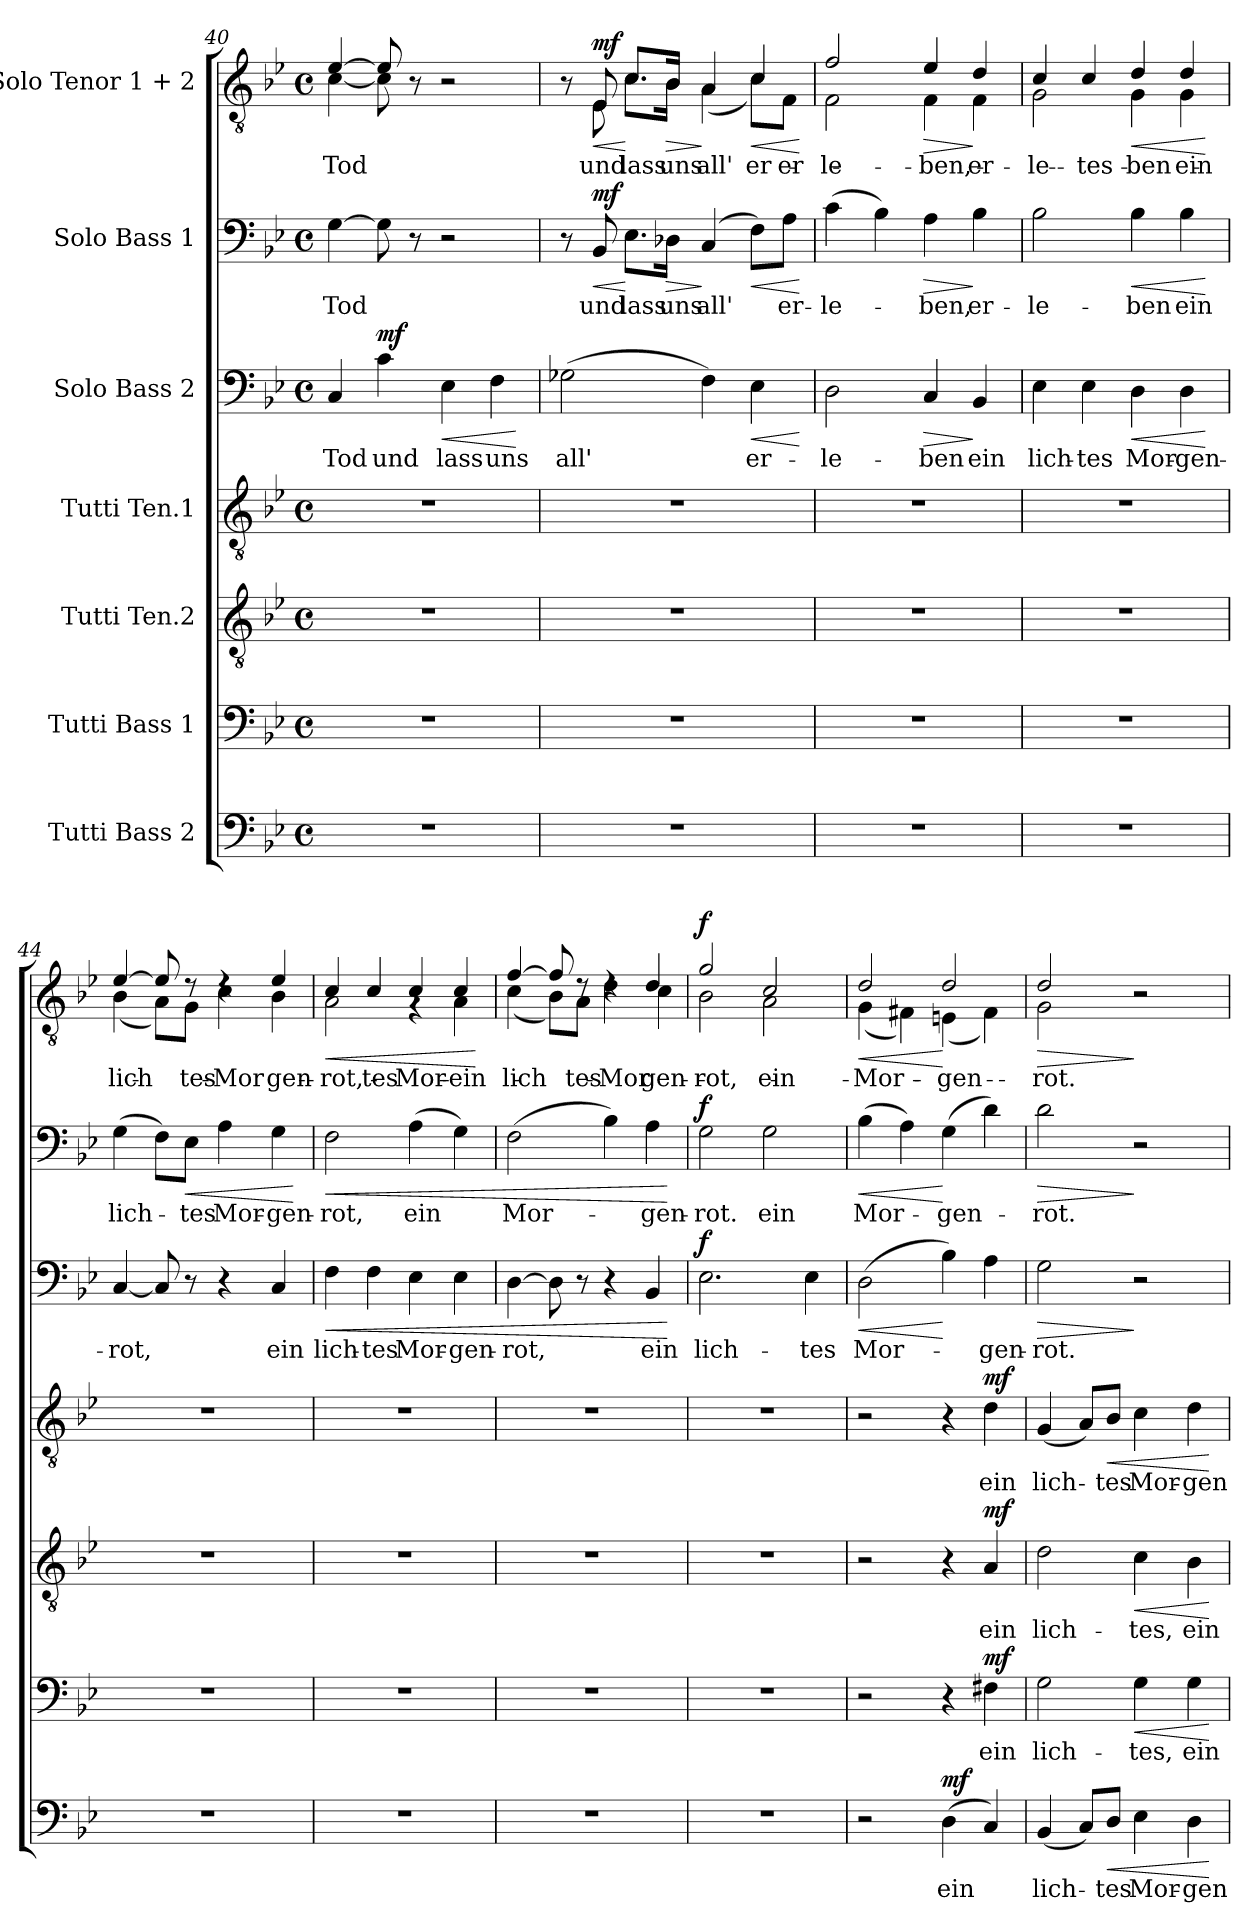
**kern	**text	**dynam	**kern	**text	**dynam	**kern	**text	**dynam	**kern	**text	**dynam	**kern	**text	**dynam	**kern	**text	**dynam	**kern	**text	**dynam
*part7	*part7	*part7	*part6	*part6	*part6	*part5	*part5	*part5	*part4	*part4	*part4	*part3	*part3	*part3	*part2	*part2	*part2	*part1	*part1	*part1
*staff7	*staff7	*staff7	*staff6	*staff6	*staff6	*staff5	*staff5	*staff5	*staff4	*staff4	*staff4	*staff3	*staff3	*staff3	*staff2	*staff2	*staff2	*staff1	*staff1	*staff1
*I"Tutti Bass 2	*	*	*I"Tutti Bass 1	*	*	*I"Tutti Ten.2	*	*	*I"Tutti Ten.1	*	*	*I"Solo Bass 2	*	*	*I"Solo Bass 1	*	*	*I"Solo Tenor 1 + 2	*	*
!!LO:LB:g=z
*clefF4	*	*	*clefF4	*	*	*clefGv2	*	*	*clefGv2	*	*	*clefF4	*	*	*clefF4	*	*	*clefGv2	*	*
*k[b-e-]	*	*	*k[b-e-]	*	*	*k[b-e-]	*	*	*k[b-e-]	*	*	*k[b-e-]	*	*	*k[b-e-]	*	*	*k[b-e-]	*	*
*M4/4	*	*	*M4/4	*	*	*M4/4	*	*	*M4/4	*	*	*M4/4	*	*	*M4/4	*	*	*M4/4	*	*
*met(c)	*	*	*met(c)	*	*	*met(c)	*	*	*met(c)	*	*	*met(c)	*	*	*met(c)	*	*	*met(c)	*	*
=40	=40	=40	=40	=40	=40	=40	=40	=40	=40	=40	=40	=40	=40	=40	=40	=40	=40	=40	=40	=40
!	!	!	!	!	!	!	!	!	!	!	!	!	!LO:LY:b	!	!	!LO:LY:b	!	!	!LO:LY:b	!
*	*	*	*	*	*	*	*	*	*	*	*	*	*	*	*	*	*	*^	*	*
1r	.	.	1r	.	.	1r	.	.	1r	.	.	4C/	Tod	.	[4G\	Tod	.	[4e-/	[4c\	Tod	.
!	!	!	!	!	!	!	!	!	!	!	!	!	!LO:LY:b	!LO:DY:a	!	!	!	!	!	!	!
.	.	.	.	.	.	.	.	.	.	.	.	4c\	und	mf	8G\]	.	.	8e-/]	8c\]	.	.
.	.	.	.	.	.	.	.	.	.	.	.	.	.	.	8r	.	.	8r	8ryy	.	.
!	!	!	!	!	!	!	!	!	!	!	!	!	!LO:LY:b	!LO:HP:b	!	!	!	!	!	!	!
.	.	.	.	.	.	.	.	.	.	.	.	4E-\	lass	<	2r	.	.	2r	2ryy	.	.
!	!	!	!	!	!	!	!	!	!	!	!	!	!LO:LY:b	!	!	!	!	!	!	!	!
.	.	.	.	.	.	.	.	.	.	.	.	4F\	uns	.	.	.	.	.	.	.	.
*	*	*	*	*	*	*	*	*	*	*	*	*	*	*	*	*	*	*v	*v	*	*
.	.	.	.	.	.	.	.	.	.	.	.	.	.	[	.	.	.	.	.	.
=41	=41	=41	=41	=41	=41	=41	=41	=41	=41	=41	=41	=41	=41	=41	=41	=41	=41	=41	=41	=41
!	!	!	!	!	!	!	!	!	!	!	!	!	!LO:LY:b	!	!	!	!	!	!	!
*	*	*	*	*	*	*	*	*	*	*	*	*	*	*	*	*	*	*^	*	*
1r	.	.	1r	.	.	1r	.	.	1r	.	.	(2G-X\	all'	.	8r	.	.	8r	8ryy	.	.
!	!	!	!	!	!	!	!	!	!	!	!	!	!	!	!	!LO:LY:b	!LO:HP:b	!	!	!LO:LY:b	!LO:HP:b
!	!	!	!	!	!	!	!	!	!	!	!	!	!	!	!	!	!LO:DY:n=1:a	!	!	!	!LO:DY:n=1:a
.	.	.	.	.	.	.	.	.	.	.	.	.	.	.	8BB-/	und	< mf	8E-/	8E-\	und	< mf
!	!	!	!	!	!	!	!	!	!	!	!	!	!	!	!	!LO:LY:b	!	!	!	!LO:LY:b	!
.	.	.	.	.	.	.	.	.	.	.	.	.	.	.	8.E-\L	lass	[	8.c/L	8.c\L	lass	[
!	!	!	!	!	!	!	!	!	!	!	!	!	!	!	!	!LO:LY:b	!LO:HP:b	!	!	!LO:LY:b	!LO:HP:b
.	.	.	.	.	.	.	.	.	.	.	.	.	.	.	16D-X\Jk	uns	>	16B-/Jk	16B-\Jk	uns	>
!	!	!	!	!	!	!	!	!	!	!	!	!	!	!	!	!LO:LY:b	!	!	!	!LO:LY:b	!
!	!	!	!	!	!	!	!	!	!	!	!	!	!	!	!	!	!	!	!	!LO:LY:b	!
.	.	.	.	.	.	.	.	.	.	.	.	4F\)	.	.	(4C/	all'	]	4A/	(4A\	all'	]
!	!	!	!	!	!	!	!	!	!	!	!	!	!LO:LY:b	!LO:HP:b	!	!	!LO:HP:b	!	!	!LO:LY:b	!LO:HP:b
.	.	.	.	.	.	.	.	.	.	.	.	4E-\	er-	<	8F\L)	.	<	4c/	8c\L)	er-	<
!	!	!	!	!	!	!	!	!	!	!	!	!	!	!	!	!LO:LY:b	!	!	!	!LO:LY:b	!
.	.	.	.	.	.	.	.	.	.	.	.	.	.	.	8A\J	er-	.	.	8F\J	er-	.
*	*	*	*	*	*	*	*	*	*	*	*	*	*	*	*	*	*	*v	*v	*	*
.	.	.	.	.	.	.	.	.	.	.	.	.	.	[	.	.	[	.	.	[
=42	=42	=42	=42	=42	=42	=42	=42	=42	=42	=42	=42	=42	=42	=42	=42	=42	=42	=42	=42	=42
!	!	!	!	!	!	!	!	!	!	!	!	!	!LO:LY:b	!	!	!LO:LY:b	!	!	!LO:LY:b	!
*	*	*	*	*	*	*	*	*	*	*	*	*	*	*	*	*	*	*^	*	*
!	!	!	!	!	!	!	!	!	!	!	!	!	!	!	!	!	!	!	!	!LO:LY:b	!
1r	.	.	1r	.	.	1r	.	.	1r	.	.	2D\	-le-	.	(4c\	-le-	.	2f/	2F\	-le-	.
.	.	.	.	.	.	.	.	.	.	.	.	.	.	.	4B-\)	.	.	.	.	.	.
!	!	!	!	!	!	!	!	!	!	!	!	!	!LO:LY:b	!LO:HP:b	!	!LO:LY:b	!LO:HP:b	!	!	!LO:LY:b	!LO:HP:b
!	!	!	!	!	!	!	!	!	!	!	!	!	!	!	!	!	!	!	!	!LO:LY:b	!
.	.	.	.	.	.	.	.	.	.	.	.	4C/	-ben	>	4A\	-ben,	>	4e-/	4F\	-ben,	>
!	!	!	!	!	!	!	!	!	!	!	!	!	!LO:LY:b	!	!	!LO:LY:b	!	!	!	!LO:LY:b	!
!	!	!	!	!	!	!	!	!	!	!	!	!	!	!	!	!	!	!	!	!LO:LY:b	!
.	.	.	.	.	.	.	.	.	.	.	.	4BB-/	ein	]	4B-\	er-	]	4d/	4F\	er-	]
=43	=43	=43	=43	=43	=43	=43	=43	=43	=43	=43	=43	=43	=43	=43	=43	=43	=43	=43	=43	=43	=43
!	!	!	!	!	!	!	!	!	!	!	!	!	!LO:LY:b	!	!	!LO:LY:b	!	!	!	!LO:LY:b	!
!	!	!	!	!	!	!	!	!	!	!	!	!	!	!	!	!	!	!	!	!LO:LY:b	!
1r	.	.	1r	.	.	1r	.	.	1r	.	.	4E-\	lich-	.	2B-\	-le-	.	4c/	2G\	-le-	.
!	!	!	!	!	!	!	!	!	!	!	!	!	!LO:LY:b	!	!	!	!	!	!	!LO:LY:b	!
.	.	.	.	.	.	.	.	.	.	.	.	4E-\	-tes	.	.	.	.	4c/	.	-tes	.
!	!	!	!	!	!	!	!	!	!	!	!	!	!LO:LY:b	!LO:HP:b	!	!LO:LY:b	!LO:HP:b	!	!	!LO:LY:b	!LO:HP:b
!	!	!	!	!	!	!	!	!	!	!	!	!	!	!	!	!	!	!	!	!LO:LY:b	!
.	.	.	.	.	.	.	.	.	.	.	.	4D\	Mor-	<	4B-\	-ben	<	4d/	4G\	-ben	<
!	!	!	!	!	!	!	!	!	!	!	!	!	!LO:LY:b	!	!	!LO:LY:b	!	!	!	!LO:LY:b	!
!	!	!	!	!	!	!	!	!	!	!	!	!	!	!	!	!	!	!	!	!LO:LY:b	!
.	.	.	.	.	.	.	.	.	.	.	.	4D\	-gen-	.	4B-\	ein	.	4d/	4G\	ein	.
*	*	*	*	*	*	*	*	*	*	*	*	*	*	*	*	*	*	*v	*v	*	*
.	.	.	.	.	.	.	.	.	.	.	.	.	.	[	.	.	[	.	.	[
!!LO:PB:g=z
=44	=44	=44	=44	=44	=44	=44	=44	=44	=44	=44	=44	=44	=44	=44	=44	=44	=44	=44	=44	=44
!	!	!	!	!	!	!	!	!	!	!	!	!	!LO:LY:b	!	!	!LO:LY:b	!	!	!LO:LY:b	!
*	*	*	*	*	*	*	*	*	*	*	*	*	*	*	*	*	*	*^	*	*
!	!	!	!	!	!	!	!	!	!	!	!	!	!	!	!	!	!	!	!	!LO:LY:b	!
1r	.	.	1r	.	.	1r	.	.	1r	.	.	[4C/	-rot,	.	(4G\	lich-	.	[4e-/	(4B-\	lich-	.
.	.	.	.	.	.	.	.	.	.	.	.	8C/]	.	.	8F\L)	.	.	8e-/]	8A\L)	.	.
!	!	!	!	!	!	!	!	!	!	!	!	!	!	!	!	!LO:LY:b	!LO:HP:b	!	!	!LO:LY:b	!
.	.	.	.	.	.	.	.	.	.	.	.	8r	.	.	8E-\J	-tes	<	8rd	8G\J	-tes	.
!	!	!	!	!	!	!	!	!	!	!	!	!	!	!	!	!LO:LY:b	!	!	!	!LO:LY:b	!
.	.	.	.	.	.	.	.	.	.	.	.	4r	.	.	4A\	Mor-	.	4rd	4c\	Mor-	.
!	!	!	!	!	!	!	!	!	!	!	!	!	!LO:LY:b	!	!	!LO:LY:b	!	!	!	!LO:LY:b	!
!	!	!	!	!	!	!	!	!	!	!	!	!	!	!	!	!	!	!	!	!LO:LY:b	!
.	.	.	.	.	.	.	.	.	.	.	.	4C/	ein	.	4G\	-gen-	.	4e-/	4B-\	-gen-	.
*	*	*	*	*	*	*	*	*	*	*	*	*	*	*	*	*	*	*v	*v	*	*
.	.	.	.	.	.	.	.	.	.	.	.	.	.	.	.	.	[	.	.	.
=45	=45	=45	=45	=45	=45	=45	=45	=45	=45	=45	=45	=45	=45	=45	=45	=45	=45	=45	=45	=45
!	!	!	!	!	!	!	!	!	!	!	!	!	!LO:LY:b	!LO:HP:b	!	!LO:LY:b	!LO:HP:b	!	!LO:LY:b	!LO:HP:b
*	*	*	*	*	*	*	*	*	*	*	*	*	*	*	*	*	*	*^	*	*
!	!	!	!	!	!	!	!	!	!	!	!	!	!	!	!	!	!	!	!	!LO:LY:b	!
1r	.	.	1r	.	.	1r	.	.	1r	.	.	4F\	lich-	<	2F\	-rot,	<	4c/	2A\	-rot,	<
!	!	!	!	!	!	!	!	!	!	!	!	!	!LO:LY:b	!	!	!	!	!	!	!LO:LY:b	!
.	.	.	.	.	.	.	.	.	.	.	.	4F\	-tes	.	.	.	.	4c/	.	-tes	.
!	!	!	!	!	!	!	!	!	!	!	!	!	!LO:LY:b	!	!	!LO:LY:b	!	!	!	!LO:LY:b	!
.	.	.	.	.	.	.	.	.	.	.	.	4E-\	Mor-	.	(4A\	ein	.	4c/	4rG	Mor-	.
!	!	!	!	!	!	!	!	!	!	!	!	!	!LO:LY:b	!	!	!	!	!	!	!LO:LY:b	!
!	!	!	!	!	!	!	!	!	!	!	!	!	!	!	!	!	!	!	!	!LO:LY:b	!
.	.	.	.	.	.	.	.	.	.	.	.	4E-\	-gen-	.	4G\)	.	.	4c/	4A\	ein	.
*	*	*	*	*	*	*	*	*	*	*	*	*	*	*	*	*	*	*v	*v	*	*
.	.	.	.	.	.	.	.	.	.	.	.	.	.	.	.	.	.	.	.	[
=46	=46	=46	=46	=46	=46	=46	=46	=46	=46	=46	=46	=46	=46	=46	=46	=46	=46	=46	=46	=46
!	!	!	!	!	!	!	!	!	!	!	!	!	!LO:LY:b	!	!	!LO:LY:b	!	!	!LO:LY:b	!
*	*	*	*	*	*	*	*	*	*	*	*	*	*	*	*	*	*	*^	*	*
!	!	!	!	!	!	!	!	!	!	!	!	!	!	!	!	!	!	!	!	!LO:LY:b	!
1r	.	.	1r	.	.	1r	.	.	1r	.	.	[4D\	-rot,	.	(2F\	Mor-	.	[4f/	(4c\	lich-	.
.	.	.	.	.	.	.	.	.	.	.	.	8D\]	.	.	.	.	.	8f/]	8B-\L)	.	.
!	!	!	!	!	!	!	!	!	!	!	!	!	!	!	!	!	!	!	!	!LO:LY:b	!
.	.	.	.	.	.	.	.	.	.	.	.	8r	.	.	.	.	.	8rd	8A\J	-tes	.
!	!	!	!	!	!	!	!	!	!	!	!	!	!	!	!	!	!	!	!	!LO:LY:b	!
.	.	.	.	.	.	.	.	.	.	.	.	4r	.	.	4B-\)	.	.	4rd	4d\	Mor-	.
!	!	!	!	!	!	!	!	!	!	!	!	!	!LO:LY:b	!	!	!LO:LY:b	!	!	!	!LO:LY:b	!
!	!	!	!	!	!	!	!	!	!	!	!	!	!	!	!	!	!	!	!	!LO:LY:b	!
.	.	.	.	.	.	.	.	.	.	.	.	4BB-/	ein	.	4A\	-gen-	.	4d/	4c\	-gen-	.
*	*	*	*	*	*	*	*	*	*	*	*	*	*	*	*	*	*	*v	*v	*	*
.	.	.	.	.	.	.	.	.	.	.	.	.	.	[	.	.	[	.	.	.
=47	=47	=47	=47	=47	=47	=47	=47	=47	=47	=47	=47	=47	=47	=47	=47	=47	=47	=47	=47	=47
!	!	!	!	!	!	!	!	!	!	!	!	!	!LO:LY:b	!	!	!LO:LY:b	!	!	!LO:LY:b	!
*	*	*	*	*	*	*	*	*	*	*	*	*	*	*	*	*	*	*^	*	*
!	!	!	!	!	!	!	!	!	!	!	!	!	!	!LO:DY:a	!	!	!LO:DY:a	!	!	!LO:LY:b	!LO:DY:a
1r	.	.	1r	.	.	1r	.	.	1r	.	.	2.E-\	lich-	f	2G\	-rot.	f	2g/	2B-\	-rot,	f
!	!	!	!	!	!	!	!	!	!	!	!	!	!	!	!	!LO:LY:b	!	!	!	!LO:LY:b	!
!	!	!	!	!	!	!	!	!	!	!	!	!	!	!	!	!	!	!	!	!LO:LY:b	!
.	.	.	.	.	.	.	.	.	.	.	.	.	.	.	2G\	ein	.	2c/	2A\	ein	.
!	!	!	!	!	!	!	!	!	!	!	!	!	!LO:LY:b	!	!	!	!	!	!	!	!
.	.	.	.	.	.	.	.	.	.	.	.	4E-\	-tes	.	.	.	.	.	.	.	.
!!LO:LB:g=z	!!
=48	=48	=48	=48	=48	=48	=48	=48	=48	=48	=48	=48	=48	=48	=48	=48	=48	=48	=48	=48	=48	=48
!	!	!	!	!	!	!	!	!	!	!	!	!	!LO:LY:b	!LO:HP:b	!	!LO:LY:b	!LO:HP:b	!	!	!LO:LY:b	!LO:HP:b
2r	.	.	2r	.	.	2r	.	.	2r	.	.	(2D\	-Mor-	<	(4B-\	Mor-	<	2d/	(4G\	Mor-	<
.	.	.	.	.	.	.	.	.	.	.	.	.	.	.	4A\)	.	.	.	4F#X\)	.	.
!	!LO:LY:b	!LO:DY:a	!	!	!	!	!	!	!	!	!	!	!	!	!	!LO:LY:b	!	!	!	!LO:LY:b	!
(4D\	ein	mf	4r	.	.	4r	.	.	4r	.	.	4B-\)	.	[	(4G\	-gen-	[	2d/	(4En\	-gen-	[
!	!	!	!	!LO:LY:b	!LO:DY:a	!	!LO:LY:b	!LO:DY:a	!	!LO:LY:b	!LO:DY:a	!	!LO:LY:b	!	!	!	!	!	!	!	!
4C/)	.	.	4F#X\	ein	mf	4A/	ein	mf	4d\	ein	mf	4A\	-gen-	.	4d\)	.	.	.	4F#\)	.	.
=49	=49	=49	=49	=49	=49	=49	=49	=49	=49	=49	=49	=49	=49	=49	=49	=49	=49	=49	=49	=49	=49
!	!LO:LY:b	!	!	!LO:LY:b	!	!	!LO:LY:b	!	!	!LO:LY:b	!	!	!LO:LY:b	!LO:HP:b	!	!LO:LY:b	!LO:HP:b	!	!	!LO:LY:b	!LO:HP:b
(4BB-/	lich-	.	2G\	lich-	.	2d\	lich-	.	(4G/	lich-	.	2G\	-rot.	>	2d\	-rot.	>	2d/	2G\	-rot.	>
8C/L)	.	.	.	.	.	.	.	.	8A/L)	.	.	.	.	.	.	.	.	.	.	.	.
!	!LO:LY:b	!LO:HP:b	!	!	!	!	!	!	!	!LO:LY:b	!LO:HP:b	!	!	!	!	!	!	!	!	!	!
8D/J	-tes	<	.	.	.	.	.	.	8B-/J	-tes	<	.	.	.	.	.	.	.	.	.	.
!	!LO:LY:b	!	!	!LO:LY:b	!LO:HP:b	!	!LO:LY:b	!LO:HP:b	!	!LO:LY:b	!	!	!	!	!	!	!	!	!	!	!
4E-\	Mor-	.	4G\	-tes,	<	4c\	-tes,	<	4c\	Mor-	.	2r	.	]	2r	.	]	2r	2ryy	.	]
!	!LO:LY:b	!	!	!LO:LY:b	!	!	!LO:LY:b	!	!	!LO:LY:b	!	!	!	!	!	!	!	!	!	!	!
4D\	-gen-	.	4G\	ein	.	4B-\	ein	.	4d\	-gen-	.	.	.	.	.	.	.	.	.	.	.
*	*	*	*	*	*	*	*	*	*	*	*	*	*	*	*	*	*	*v	*v	*	*
.	.	[	.	.	[	.	.	[	.	.	[	.	.	.	.	.	.	.	.	.
=	=	=	=	=	=	=	=	=	=	=	=	=	=	=	=	=	=	=	=	=
*-	*-	*-	*-	*-	*-	*-	*-	*-	*-	*-	*-	*-	*-	*-	*-	*-	*-	*-	*-	*-
